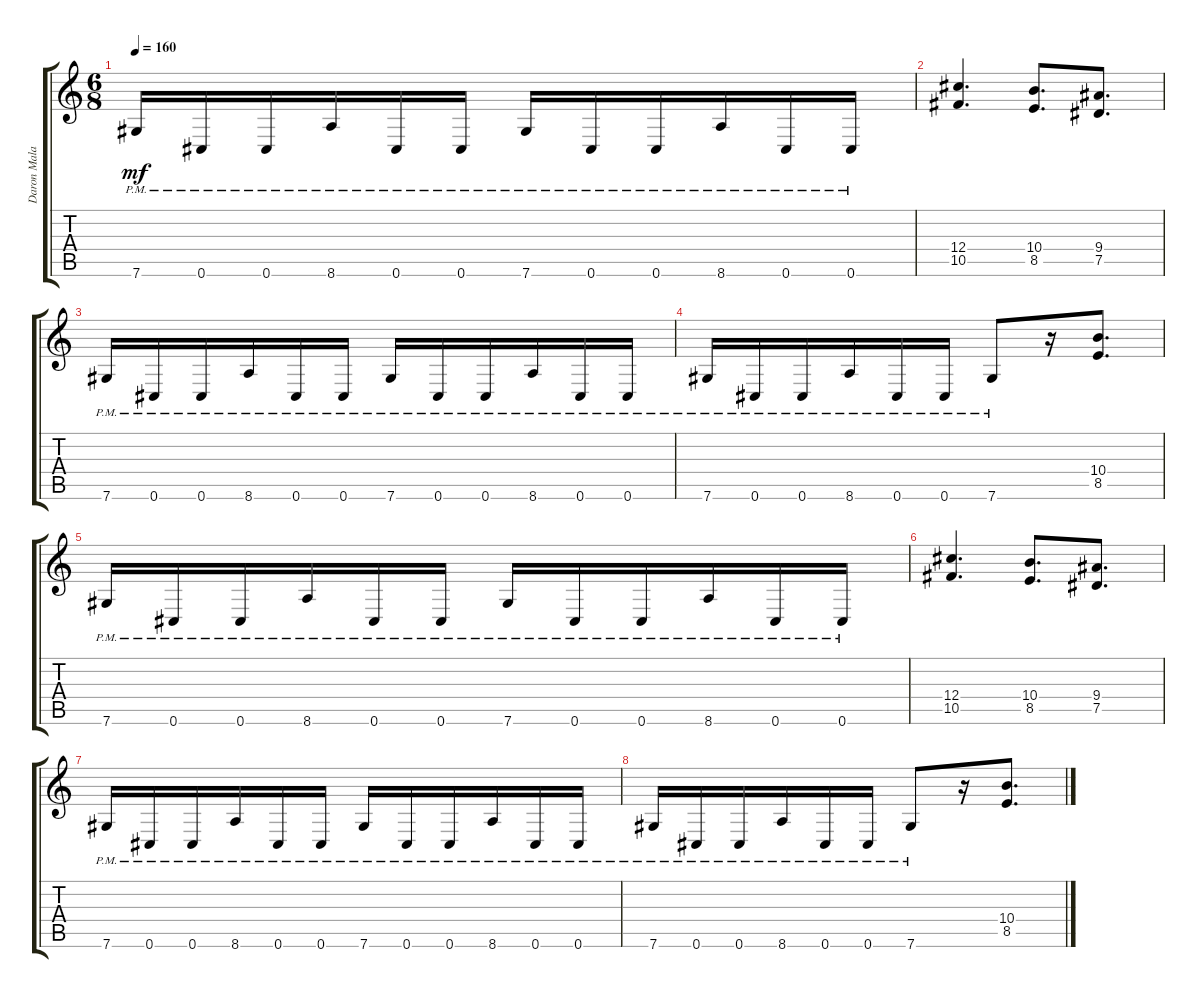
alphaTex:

\track ("Daron Malakian" "Daron Mala") {instrument distortionguitar}
\staff {score tabs}
\tuning (Eb4 Bb3 Gb3 Db3 Ab2 Db2) {hide}
\ts (6 8)
\tempo 160
\clef g2
\ks c
7.6{pm}.16{dy mf} 0.6{pm}.16 0.6{pm}.16 8.6{pm}.16 0.6{pm}.16 0.6{pm}.16 7.6{pm}.16 0.6{pm}.16 0.6{pm}.16 8.6{pm}.16 0.6{pm}.16 0.6{pm}.16 |
(12.4 10.5).4{d} (10.4 8.5).8{d} (9.4 7.5).8{d} |
7.6{pm}.16 0.6{pm}.16 0.6{pm}.16 8.6{pm}.16 0.6{pm}.16 0.6{pm}.16 7.6{pm}.16 0.6{pm}.16 0.6{pm}.16 8.6{pm}.16 0.6{pm}.16 0.6{pm}.16 |
7.6{pm}.16 0.6{pm}.16 0.6{pm}.16 8.6{pm}.16 0.6{pm}.16 0.6{pm}.16 7.6{pm}.8 r.16 (10.4 8.5).8{d} |
7.6{pm}.16 0.6{pm}.16 0.6{pm}.16 8.6{pm}.16 0.6{pm}.16 0.6{pm}.16 7.6{pm}.16 0.6{pm}.16 0.6{pm}.16 8.6{pm}.16 0.6{pm}.16 0.6{pm}.16 |
(12.4 10.5).4{d} (10.4 8.5).8{d} (9.4 7.5).8{d} |
7.6{pm}.16 0.6{pm}.16 0.6{pm}.16 8.6{pm}.16 0.6{pm}.16 0.6{pm}.16 7.6{pm}.16 0.6{pm}.16 0.6{pm}.16 8.6{pm}.16 0.6{pm}.16 0.6{pm}.16 |
7.6{pm}.16 0.6{pm}.16 0.6{pm}.16 8.6{pm}.16 0.6{pm}.16 0.6{pm}.16 7.6{pm}.8 r.16 (10.4 8.5).8{d}
